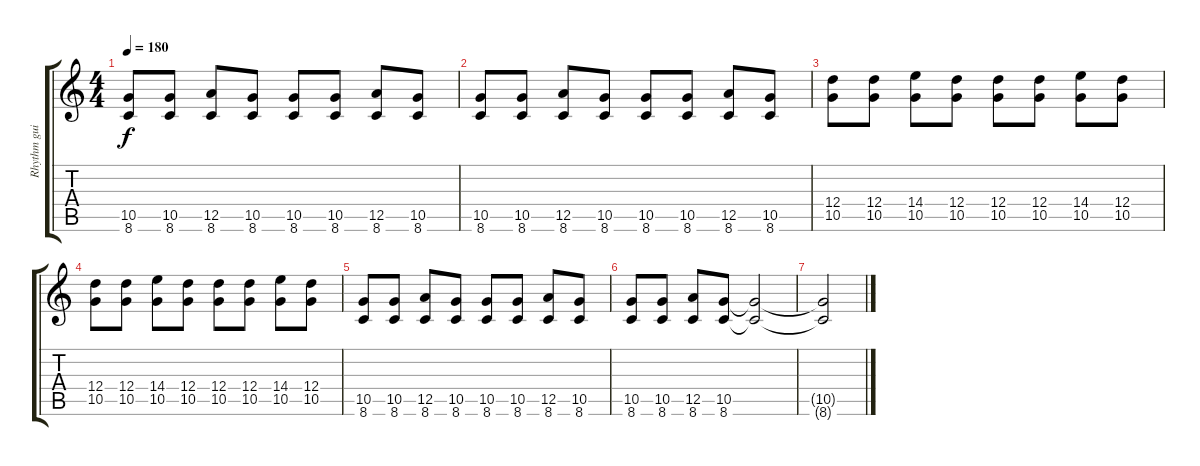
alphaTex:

\track ("Rhythm guitar" "Rhythm gui") {instrument overdrivenguitar}
\staff {score tabs}
\tuning (E4 B3 G3 D3 A2 E2) {hide}
\ts (4 4)
\tempo 180
\clef g2
\ks c
(10.5 8.6).8{dy f} (10.5 8.6).8 (12.5 8.6).8 (10.5 8.6).8 (10.5 8.6).8 (10.5 8.6).8 (12.5 8.6).8 (10.5 8.6).8 |
(10.5 8.6).8 (10.5 8.6).8 (12.5 8.6).8 (10.5 8.6).8 (10.5 8.6).8 (10.5 8.6).8 (12.5 8.6).8 (10.5 8.6).8 |
(12.4 10.5).8 (12.4 10.5).8 (14.4 10.5).8 (12.4 10.5).8 (12.4 10.5).8 (12.4 10.5).8 (14.4 10.5).8 (12.4 10.5).8 |
(12.4 10.5).8 (12.4 10.5).8 (14.4 10.5).8 (12.4 10.5).8 (12.4 10.5).8 (12.4 10.5).8 (14.4 10.5).8 (12.4 10.5).8 |
(10.5 8.6).8 (10.5 8.6).8 (12.5 8.6).8 (10.5 8.6).8 (10.5 8.6).8 (10.5 8.6).8 (12.5 8.6).8 (10.5 8.6).8 |
(10.5 8.6).8 (10.5 8.6).8 (12.5 8.6).8 (10.5 8.6).8 (10.5{t} 8.6{t}).2 |
(10.5{t} 8.6{t}).2
